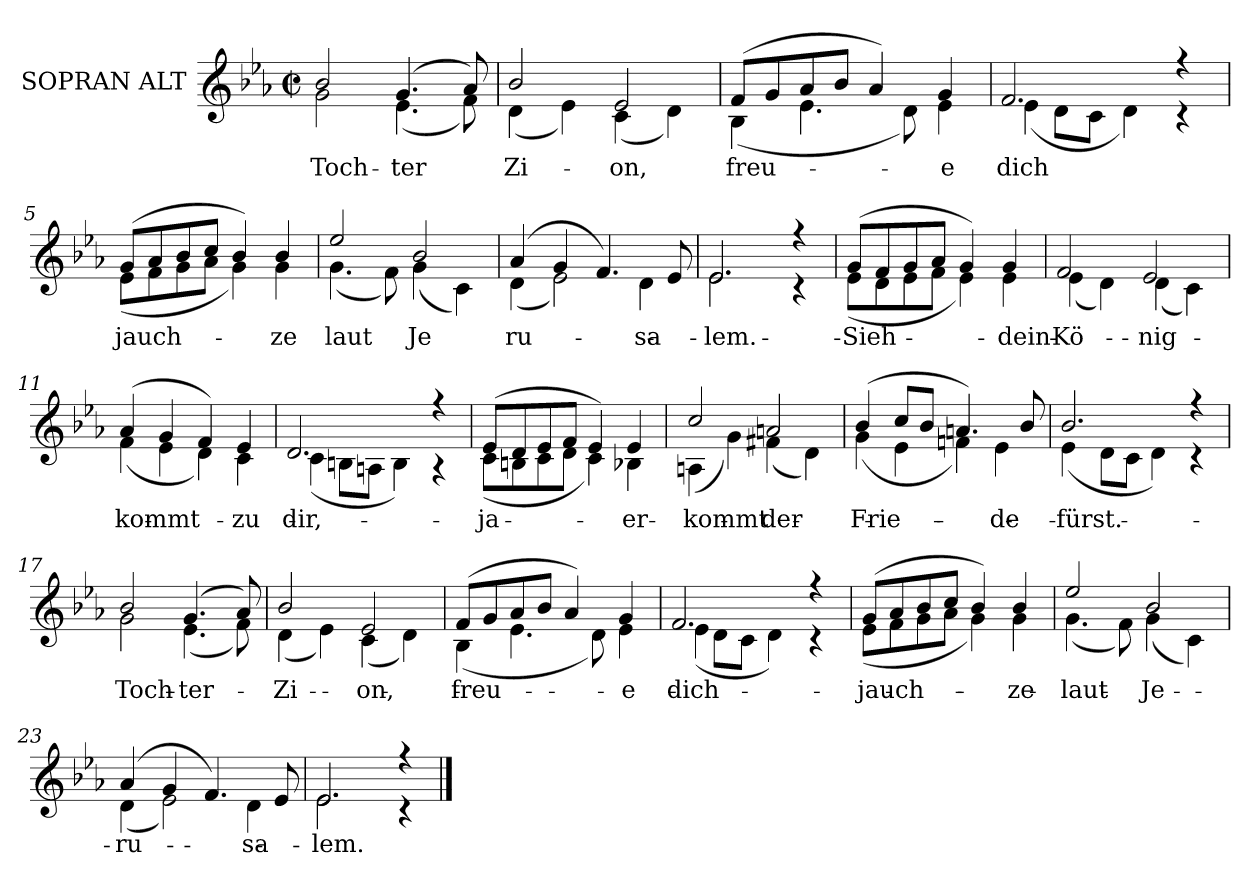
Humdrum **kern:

**kern	**text
*part1	*part1
*staff1	*staff1
*I"SOPRAN ALT	*
*I'S. A.	*
*clefG2	*
*k[b-e-a-]	*
*M2/2	*
*met(c|)	*
*MM100	*
=1	=1
*^	*
!	!	!LO:LY:b
2b-/	2g\	Toch-
!	!	!LO:LY:b
(4.g/	(4.e-\	-ter
8a-/)	8f\)	.
=2	=2	=2
!	!	!LO:LY:b
2b-/	(4d\	Zi-
.	4e-\)	.
!	!	!LO:LY:b
2e-/	(4c\	-on,
.	4d\)	.
=3	=3	=3
!	!	!LO:LY:b
(8f/L	(4B-\	freu-
8g/	.	.
8a-/	4.e-\	.
8b-/J	.	.
4a-/)	.	.
.	8d\)	.
!	!	!LO:LY:b
4g/	4e-\	-e
=4	=4	=4
!	!	!LO:LY:b
2.f/	(4e-\	dich
.	8d\L	.
.	8c\J	.
.	4d\)	.
4r	4r	.
=5	=5	=5
!	!	!LO:LY:b
(8g/L	(8e-\L	jauch-
8a-/	8f\	.
8b-/	8g\	.
8cc/J	8a-\J	.
4b-/)	4g\)	.
!	!	!LO:LY:b
4b-/	4g\	-ze
=6	=6	=6
!	!	!LO:LY:b
2ee-/	(4.g\	laut
.	8f\)	.
!	!	!LO:LY:b
2b-/	(4g\	Je
.	4c\)	.
!!LO:LB:g=z	!!
=7	=7	=7
!	!	!LO:LY:b
(4a-/	(4d\	-ru-
4g/	2e-\)	.
4.f/)	.	.
!	!	!LO:LY:b
.	4d\	-sa-
8e-/	.	.
=8	=8	=8
!	!	!LO:LY:b
2.e-/	2.e-\	-lem.
4r	4r	.
=9	=9	=9
!	!	!LO:LY:b
(8g/L	(8e-\L	Sieh
8f/	8d\	.
8g/	8e-\	.
8a-/J	8f\J	.
4g/)	4e-\)	.
!	!	!LO:LY:b
4g/	4e-\	dein
=10	=10	=10
!	!	!LO:LY:b
2f/	(4e-\	Kö-
.	4d\)	.
!	!	!LO:LY:b
2e-/	(4d\	-nig
.	4c\)	.
=11	=11	=11
!	!	!LO:LY:b
(4a-/	(4f\	kommt
4g/	4e-\	.
4f/)	4d\)	.
!	!	!LO:LY:b
4e-/	4c\	zu
=12	=12	=12
!	!	!LO:LY:b
2.d/	(4c\	dir,
.	8Bn\L	.
.	8An\J	.
.	4B\)	.
4r	4r	.
!!LO:LB:g=z	!!
=13	=13	=13
!	!	!LO:LY:b
(8e-/L	(8c\L	ja
8d/	8Bn\	.
8e-/	8c\	.
8f/J	8d\J	.
4e-/)	4c\)	.
!	!	!LO:LY:b
4e-/	4B-X\	er
=14	=14	=14
!	!	!LO:LY:b
2cc/	(4An\	kommt
.	4g\)	.
!	!	!LO:LY:b
2an/	(4f#X\	der
.	4d\)	.
=15	=15	=15
!	!	!LO:LY:b
(4b-/	(4g\	Frie-
8cc/L	4e-\	.
8b-/J	.	.
4.an/)	4fni\)	.
!	!	!LO:LY:b
.	4e-\	-de-
8b-/	.	.
=16	=16	=16
!	!	!LO:LY:b
2.b-/	(4e-\	-fürst.
.	8d\L	.
.	8c\J	.
.	4d\)	.
4r	4r	.
=17	=17	=17
!	!	!LO:LY:b
2b-/	2g\	Toch-
!	!	!LO:LY:b
(4.g/	(4.e-\	-ter
8a-/)	8f\)	.
=18	=18	=18
!	!	!LO:LY:b
2b-/	(4d\	Zi-
.	4e-\)	.
!	!	!LO:LY:b
2e-/	(4c\	-on,
.	4d\)	.
!!LO:LB:g=z	!!
=19	=19	=19
!	!	!LO:LY:b
(8f/L	(4B-\	freu-
8g/	.	.
8a-/	4.e-\	.
8b-/J	.	.
4a-/)	.	.
.	8d\)	.
!	!	!LO:LY:b
4g/	4e-\	-e
=20	=20	=20
!	!	!LO:LY:b
2.f/	(4e-\	dich
.	8d\L	.
.	8c\J	.
.	4d\)	.
4r	4r	.
=21	=21	=21
!	!	!LO:LY:b
(8g/L	(8e-\L	jauch-
8a-/	8f\	.
8b-/	8g\	.
8cc/J	8a-\J	.
4b-/)	4g\)	.
!	!	!LO:LY:b
4b-/	4g\	-ze
=22	=22	=22
!	!	!LO:LY:b
2ee-/	(4.g\	laut
.	8f\)	.
!	!	!LO:LY:b
2b-/	(4g\	Je-
.	4c\)	.
=23	=23	=23
!	!	!LO:LY:b
(4a-/	(4d\	-ru-
4g/	2e-\)	.
4.f/)	.	.
!	!	!LO:LY:b
.	4d\	-sa-
8e-/	.	.
=24	=24	=24
!	!	!LO:LY:b
2.e-/	2.e-\	-lem.
4r	4r	.
*v	*v	*
==	==
*-	*-
